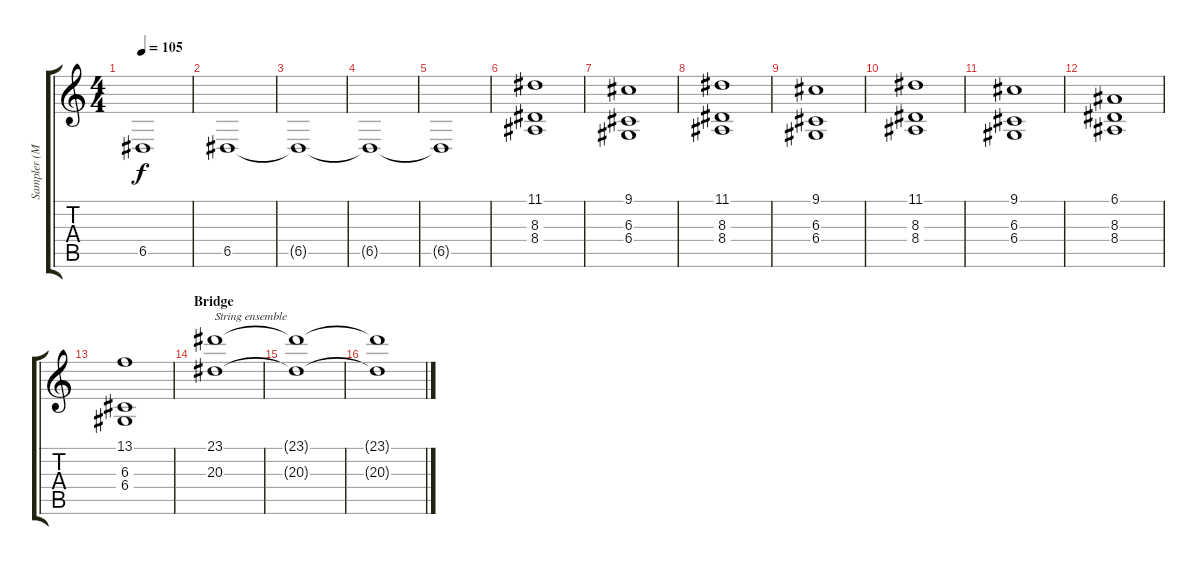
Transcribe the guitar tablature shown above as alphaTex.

\track ("Sampler (Mr.Hahn)" "Sampler (M") {instrument pad2warm}
\staff {score tabs}
\tuning (E4 B3 G3 D3 A2 E2) {hide}
\ts (4 4)
\tempo 105
\clef g2
\ks c
6.5{t}.1{dy f} |
6.5.1{volume 8} |
6.5{t}.1 |
6.5{t}.1 |
6.5{t}.1 |
(11.1 8.3 8.4).1{volume 10} |
(9.1 6.3 6.4).1{volume 10} |
(11.1 8.3 8.4).1{volume 10} |
(9.1 6.3 6.4).1{volume 10} |
(11.1 8.3 8.4).1{volume 10} |
(9.1 6.3 6.4).1{volume 10} |
(6.1 8.3 8.4).1{volume 10} |
(13.1 6.3 6.4).1{volume 10} |
\section ("" "Bridge")
(23.1 20.3).1{txt "String ensemble" volume 9 instrument stringensemble1} |
(23.1{t} 20.3{t}).1 |
(23.1{t} 20.3{t}).1
